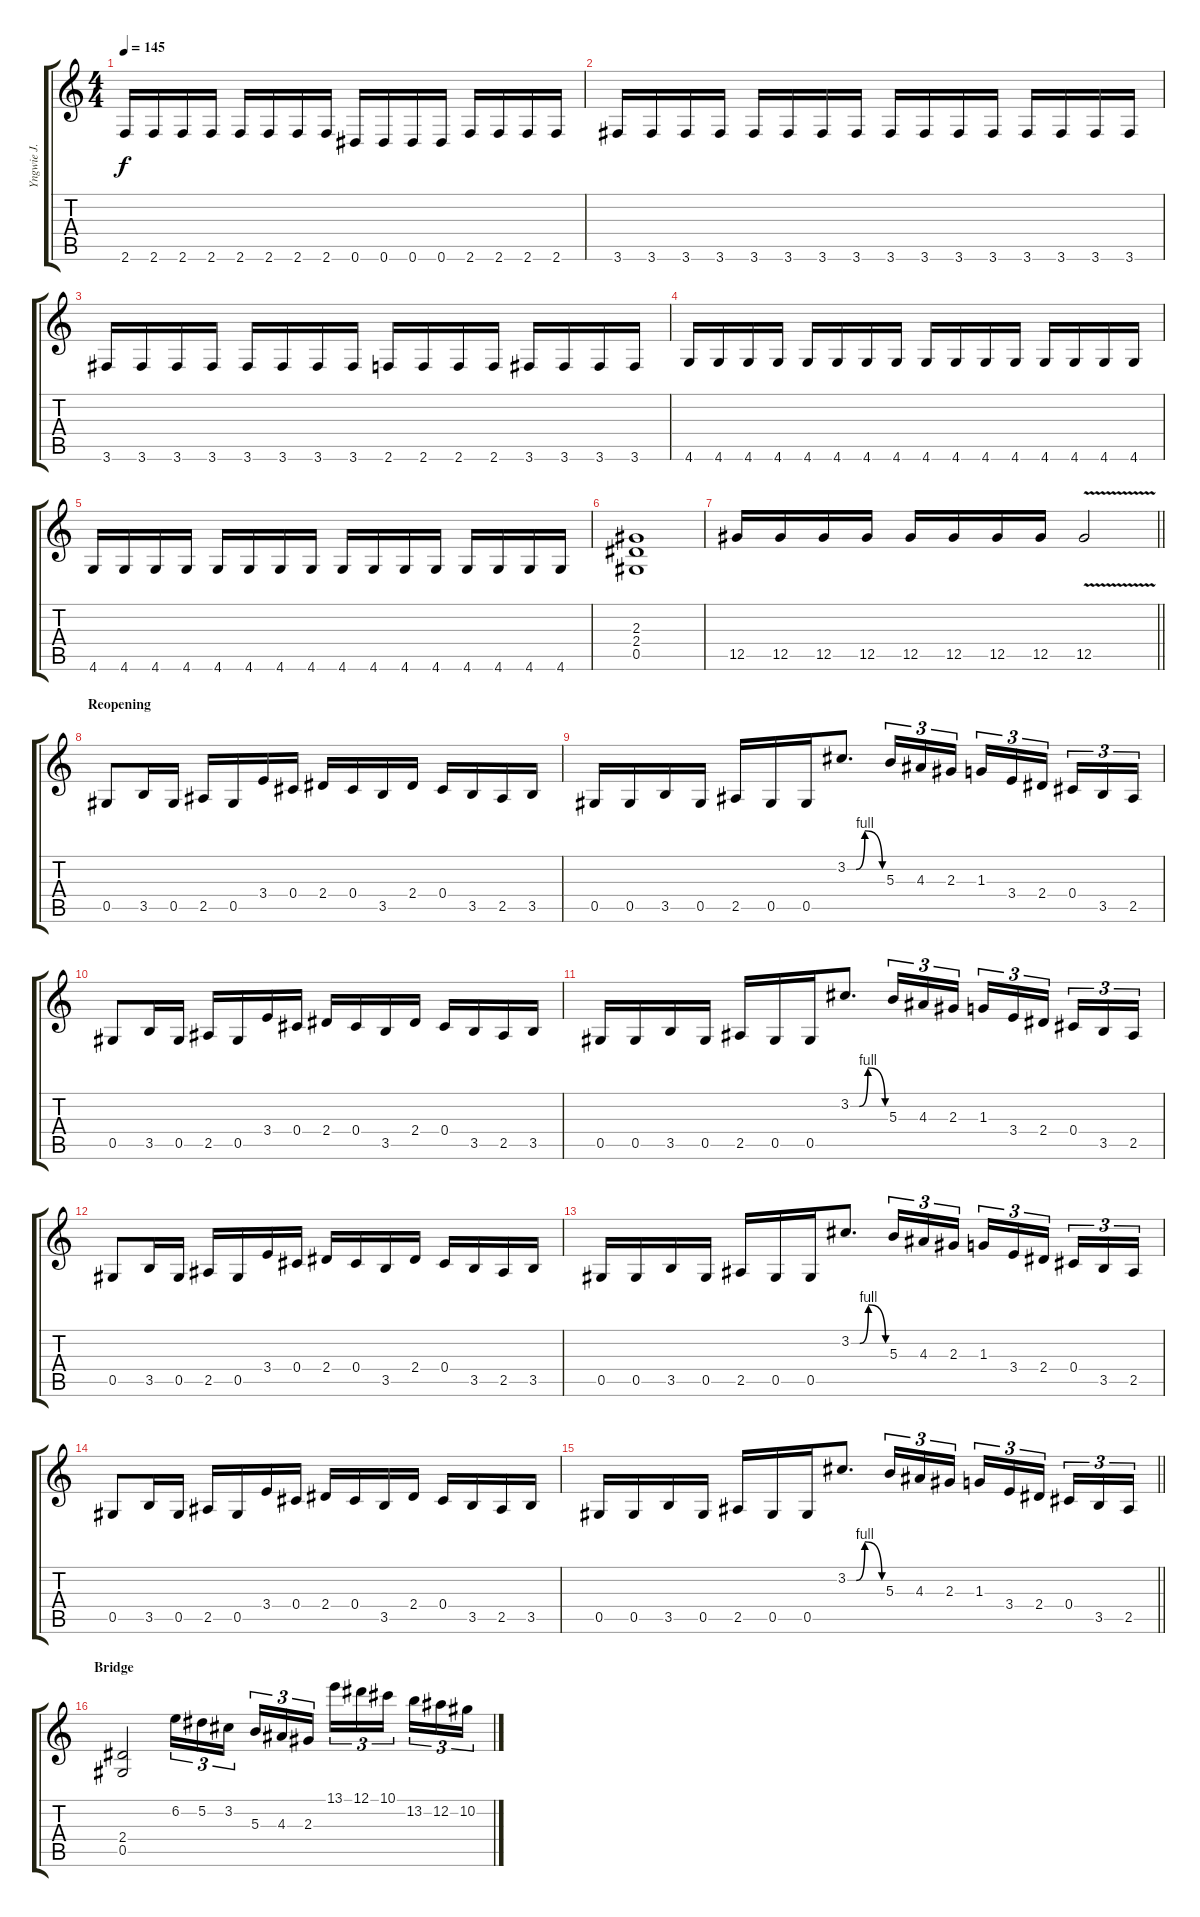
\track ("Yngwie J. Malmsteen" "Yngwie J. ") {instrument overdrivenguitar}
\staff {score tabs}
\tuning (Eb4 Bb3 Gb3 Db3 Ab2 Eb2) {hide}
\ts (4 4)
\tempo 145
\clef g2
\ks c
2.6.16{dy f} 2.6.16 2.6.16 2.6.16 2.6.16 2.6.16 2.6.16 2.6.16 0.6.16 0.6.16 0.6.16 0.6.16 2.6.16 2.6.16 2.6.16 2.6.16 |
3.6.16 3.6.16 3.6.16 3.6.16 3.6.16 3.6.16 3.6.16 3.6.16 3.6.16 3.6.16 3.6.16 3.6.16 3.6.16 3.6.16 3.6.16 3.6.16 |
3.6.16 3.6.16 3.6.16 3.6.16 3.6.16 3.6.16 3.6.16 3.6.16 2.6.16 2.6.16 2.6.16 2.6.16 3.6.16 3.6.16 3.6.16 3.6.16 |
4.6.16 4.6.16 4.6.16 4.6.16 4.6.16 4.6.16 4.6.16 4.6.16 4.6.16 4.6.16 4.6.16 4.6.16 4.6.16 4.6.16 4.6.16 4.6.16 |
4.6.16 4.6.16 4.6.16 4.6.16 4.6.16 4.6.16 4.6.16 4.6.16 4.6.16 4.6.16 4.6.16 4.6.16 4.6.16 4.6.16 4.6.16 4.6.16 |
(2.3 2.4 0.5).1 |
\barLineRight lightlight
12.5.16 12.5.16 12.5.16 12.5.16 12.5.16 12.5.16 12.5.16 12.5.16 12.5{v}.2 |
\section ("" "Reopening")
0.5.8 3.5.16 0.5.16 2.5.16 0.5.16 3.4.16 0.4.16 2.4.16 0.4.16 3.5.16 2.4.16 0.4.16 3.5.16 2.5.16 3.5.16 |
0.5.16 0.5.16 3.5.16 0.5.16 2.5.16 0.5.16 0.5.16 3.2{be (custom 0 0 15 0 30 4 60 0)}.8{d} 5.3.16{tu (3 2)} 4.3.16{tu (3 2)} 2.3.16{tu (3 2)} 1.3.16{tu (3 2)} 3.4.16{tu (3 2)} 2.4.16{tu (3 2) beam splitsecondary} 0.4.16{tu (3 2)} 3.5.16{tu (3 2)} 2.5.16{tu (3 2)} |
0.5.8 3.5.16 0.5.16 2.5.16 0.5.16 3.4.16 0.4.16 2.4.16 0.4.16 3.5.16 2.4.16 0.4.16 3.5.16 2.5.16 3.5.16 |
0.5.16 0.5.16 3.5.16 0.5.16 2.5.16 0.5.16 0.5.16 3.2{be (custom 0 0 15 0 30 4 60 0)}.8{d} 5.3.16{tu (3 2)} 4.3.16{tu (3 2)} 2.3.16{tu (3 2)} 1.3.16{tu (3 2)} 3.4.16{tu (3 2)} 2.4.16{tu (3 2) beam splitsecondary} 0.4.16{tu (3 2)} 3.5.16{tu (3 2)} 2.5.16{tu (3 2)} |
0.5.8 3.5.16 0.5.16 2.5.16 0.5.16 3.4.16 0.4.16 2.4.16 0.4.16 3.5.16 2.4.16 0.4.16 3.5.16 2.5.16 3.5.16 |
0.5.16 0.5.16 3.5.16 0.5.16 2.5.16 0.5.16 0.5.16 3.2{be (custom 0 0 15 0 30 4 60 0)}.8{d} 5.3.16{tu (3 2)} 4.3.16{tu (3 2)} 2.3.16{tu (3 2)} 1.3.16{tu (3 2)} 3.4.16{tu (3 2)} 2.4.16{tu (3 2) beam splitsecondary} 0.4.16{tu (3 2)} 3.5.16{tu (3 2)} 2.5.16{tu (3 2)} |
0.5.8 3.5.16 0.5.16 2.5.16 0.5.16 3.4.16 0.4.16 2.4.16 0.4.16 3.5.16 2.4.16 0.4.16 3.5.16 2.5.16 3.5.16 |
\barLineRight lightlight
0.5.16 0.5.16 3.5.16 0.5.16 2.5.16 0.5.16 0.5.16 3.2{be (custom 0 0 15 0 30 4 60 0)}.8{d} 5.3.16{tu (3 2)} 4.3.16{tu (3 2)} 2.3.16{tu (3 2)} 1.3.16{tu (3 2)} 3.4.16{tu (3 2)} 2.4.16{tu (3 2) beam splitsecondary} 0.4.16{tu (3 2)} 3.5.16{tu (3 2)} 2.5.16{tu (3 2)} |
\section ("" "Bridge")
(2.4 0.5).2 6.2.16{tu (3 2)} 5.2.16{tu (3 2)} 3.2.16{tu (3 2) beam splitsecondary} 5.3.16{tu (3 2)} 4.3.16{tu (3 2)} 2.3.16{tu (3 2)} 13.1.16{tu (3 2)} 12.1.16{tu (3 2)} 10.1.16{tu (3 2) beam splitsecondary} 13.2.16{tu (3 2)} 12.2.16{tu (3 2)} 10.2.16{tu (3 2)}
